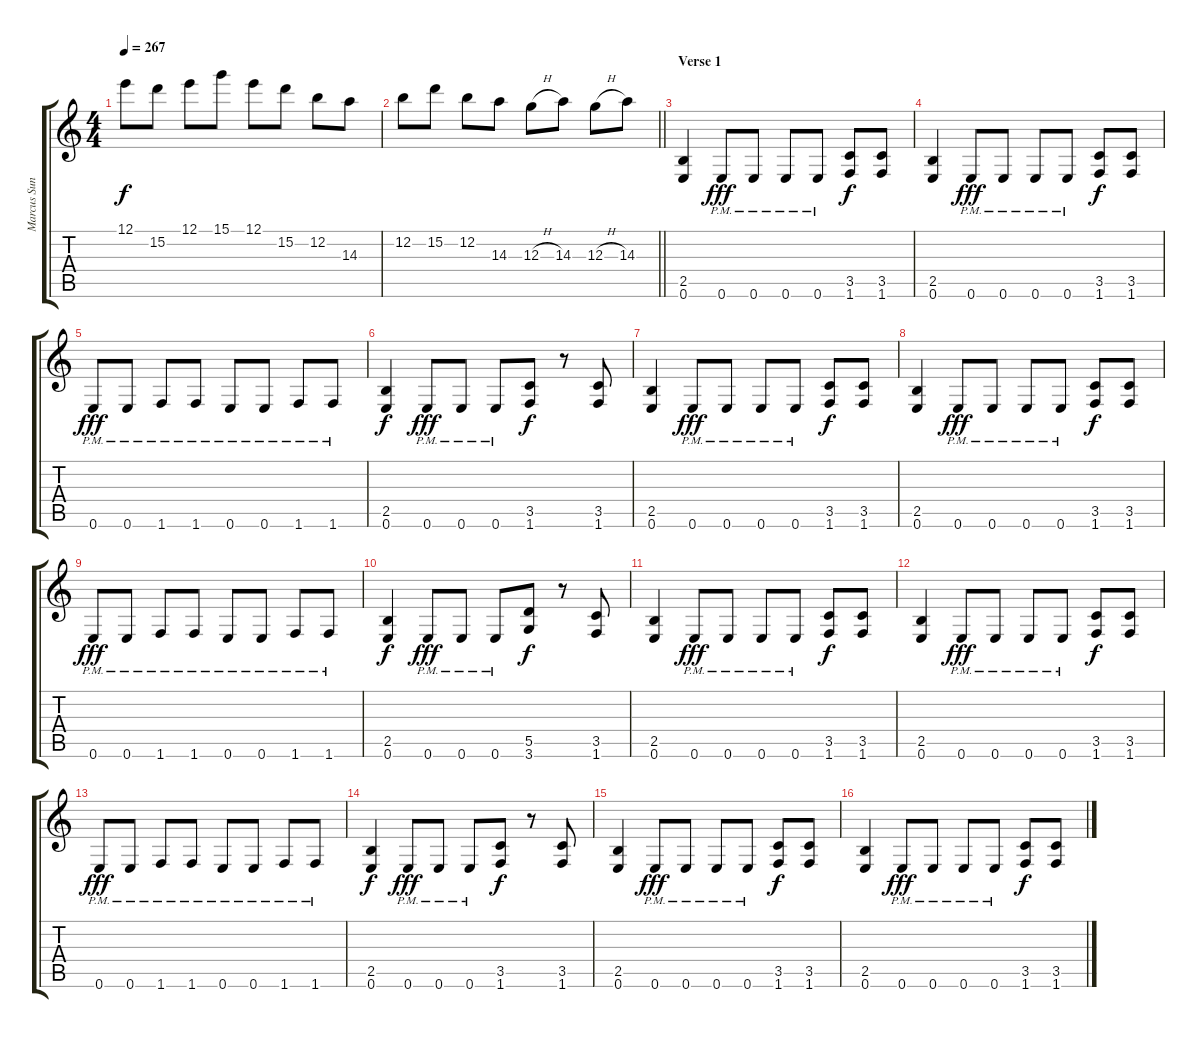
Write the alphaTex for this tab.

\track ("Marcus Sunesson" "Marcus Sun") {instrument distortionguitar}
\staff {score tabs}
\tuning (E4 B3 G3 D3 A2 E2) {hide}
\ts (4 4)
\tempo 267
\clef g2
\ks c
12.1.8{dy f} 15.2.8 12.1.8 15.1.8 12.1.8 15.2.8 12.2.8 14.3.8 |
\barLineRight lightlight
12.2.8 15.2.8 12.2.8 14.3.8 12.3{h}.8 14.3.8 12.3{h}.8 14.3.8 |
\section ("" "Verse 1")
(2.5 0.6).4 0.6{pm}.8{dy fff} 0.6{pm}.8 0.6{pm}.8 0.6{pm}.8 (3.5 1.6).8{dy f} (3.5 1.6).8 |
(2.5 0.6).4 0.6{pm}.8{dy fff} 0.6{pm}.8 0.6{pm}.8 0.6{pm}.8 (3.5 1.6).8{dy f} (3.5 1.6).8 |
0.6{pm}.8{dy fff} 0.6{pm}.8 1.6{pm}.8 1.6{pm}.8 0.6{pm}.8 0.6{pm}.8 1.6{pm}.8 1.6{pm}.8 |
(2.5 0.6).4{dy f} 0.6{pm}.8{dy fff} 0.6{pm}.8 0.6{pm}.8 (3.5 1.6).8{dy f} r.8 (3.5 1.6).8 |
(2.5 0.6).4 0.6{pm}.8{dy fff} 0.6{pm}.8 0.6{pm}.8 0.6{pm}.8 (3.5 1.6).8{dy f} (3.5 1.6).8 |
(2.5 0.6).4 0.6{pm}.8{dy fff} 0.6{pm}.8 0.6{pm}.8 0.6{pm}.8 (3.5 1.6).8{dy f} (3.5 1.6).8 |
0.6{pm}.8{dy fff} 0.6{pm}.8 1.6{pm}.8 1.6{pm}.8 0.6{pm}.8 0.6{pm}.8 1.6{pm}.8 1.6{pm}.8 |
(2.5 0.6).4{dy f} 0.6{pm}.8{dy fff} 0.6{pm}.8 0.6{pm}.8 (5.5 3.6).8{dy f} r.8 (3.5 1.6).8 |
(2.5 0.6).4 0.6{pm}.8{dy fff} 0.6{pm}.8 0.6{pm}.8 0.6{pm}.8 (3.5 1.6).8{dy f} (3.5 1.6).8 |
(2.5 0.6).4 0.6{pm}.8{dy fff} 0.6{pm}.8 0.6{pm}.8 0.6{pm}.8 (3.5 1.6).8{dy f} (3.5 1.6).8 |
0.6{pm}.8{dy fff} 0.6{pm}.8 1.6{pm}.8 1.6{pm}.8 0.6{pm}.8 0.6{pm}.8 1.6{pm}.8 1.6{pm}.8 |
(2.5 0.6).4{dy f} 0.6{pm}.8{dy fff} 0.6{pm}.8 0.6{pm}.8 (3.5 1.6).8{dy f} r.8 (3.5 1.6).8 |
(2.5 0.6).4 0.6{pm}.8{dy fff} 0.6{pm}.8 0.6{pm}.8 0.6{pm}.8 (3.5 1.6).8{dy f} (3.5 1.6).8 |
(2.5 0.6).4 0.6{pm}.8{dy fff} 0.6{pm}.8 0.6{pm}.8 0.6{pm}.8 (3.5 1.6).8{dy f} (3.5 1.6).8
